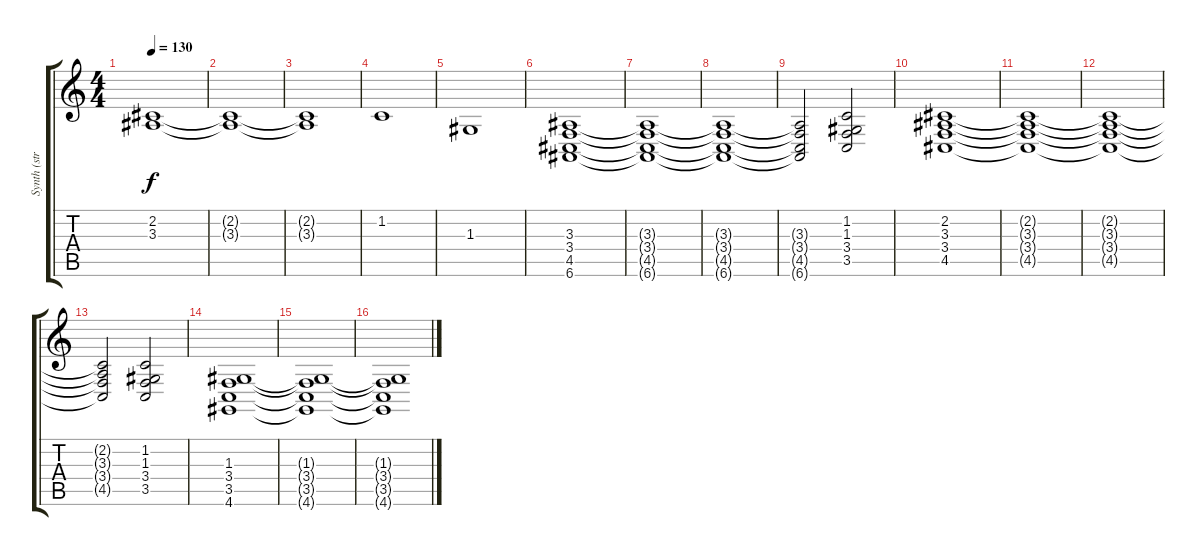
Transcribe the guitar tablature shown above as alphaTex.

\track ("Synth (strings)" "Synth (str") {instrument stringensemble1}
\staff {score tabs}
\tuning (E4 B3 G3 D3 A2 E2) {hide}
\ts (4 4)
\tempo 130
\clef g2
\ks c
(2.2{t} 3.3{t}).1{dy f} |
(2.2{t} 3.3{t}).1 |
(2.2{t} 3.3{t}).1 |
1.2.1 |
1.3.1 |
(3.3 3.4 4.5 6.6).1 |
(3.3{t} 3.4{t} 4.5{t} 6.6{t}).1 |
(3.3{t} 3.4{t} 4.5{t} 6.6{t}).1 |
(3.3{t} 3.4{t} 4.5{t} 6.6{t}).2 (1.2 1.3 3.4 3.5).2 |
(2.2 3.3 3.4 4.5).1 |
(2.2{t} 3.3{t} 3.4{t} 4.5{t}).1 |
(2.2{t} 3.3{t} 3.4{t} 4.5{t}).1 |
(2.2{t} 3.3{t} 3.4{t} 4.5{t}).2 (1.2 1.3 3.4 3.5).2 |
(1.3 3.4 3.5 4.6).1 |
(1.3{t} 3.4{t} 3.5{t} 4.6{t}).1 |
(1.3{t} 3.4{t} 3.5{t} 4.6{t}).1
